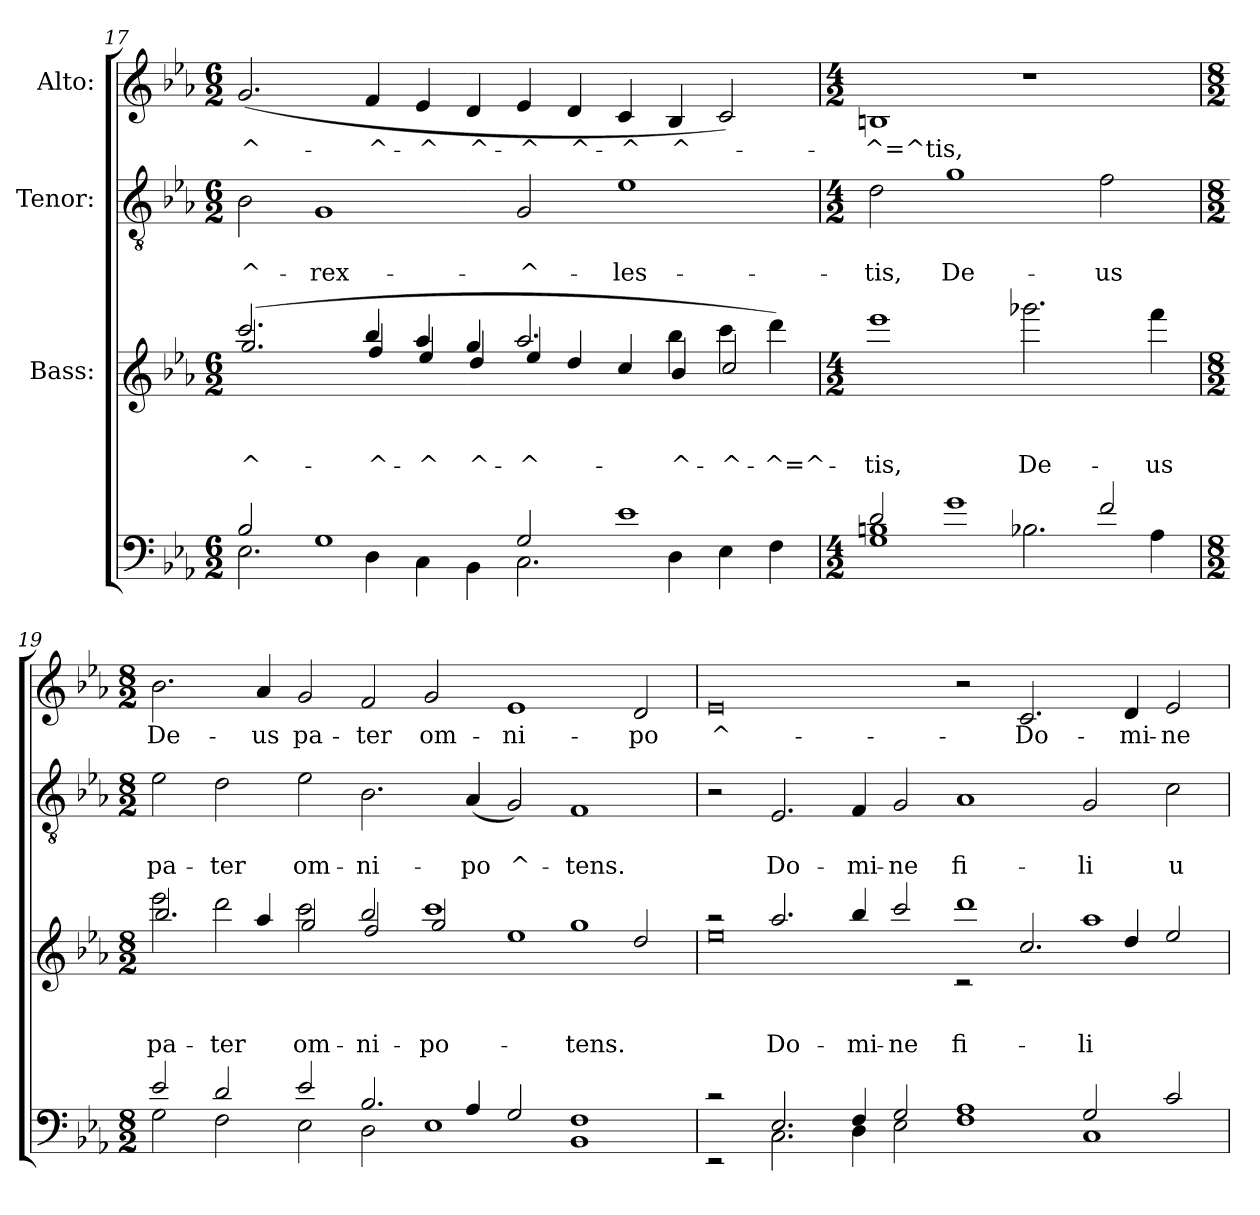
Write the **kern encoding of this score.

**kern	**kern	**text	**text	**text	**kern	**text	**text	**kern	**text
*part4	*part3	*part3	*part3	*part3	*part2	*part2	*part2	*part1	*part1
*staff4	*staff3	*staff3	*staff3	*staff3	*staff2	*staff2	*staff2	*staff1	*staff1
*	*I"Bass:	*	*	*	*I"Tenor:	*	*	*I"Alto:	*
!!LO:LB:g=z
*clefF4	*clefG2	*	*	*	*clefGv2	*	*	*clefG2	*
*	*ITrd7c12	*	*	*	*	*	*	*	*
*k[b-e-a-]	*k[b-e-a-]	*	*	*	*k[b-e-a-]	*	*	*k[b-e-a-]	*
*E-:	*E-:	*	*	*	*E-:	*	*	*E-:	*
*M6/2	*M6/2	*	*	*	*M6/2	*	*	*M6/2	*
=17	=17	=17	=17	=17	=17	=17	=17	=17	=17
*^	*	*	*	*	*	*	*	*	*
!	!	!	!	!	!LO:LY:b	!	!	!LO:LY:b	!	!LO:LY:b
*	*	*^	*	*	*	*	*	*	*	*
2B-/	2.E-\	(<2.cc/	2.g/	.	.	-^-	2B-\	.	-^-	(<2.g/	-^-
!	!	!	!	!	!	!	!	!	!LO:LY:b	!	!
1G	.	.	.	.	.	.	1G	.	-rex-	.	.
!	!	!	!	!	!	!LO:LY:b	!	!	!	!	!LO:LY:b
.	4D\	4b-/	4f/	.	.	-^-	.	.	.	4f/	-^-
!	!	!	!	!	!	!LO:LY:b	!	!	!	!	!LO:LY:b
.	4C\	4a-/	4e-/	.	.	-^	.	.	.	4e-/	-^
!	!	!	!	!	!	!LO:LY:b	!	!	!	!	!LO:LY:b
.	4BB-\	4g/	4d/	.	.	^-	.	.	.	4d/	^-
!	!	!	!	!	!	!LO:LY:b	!	!	!LO:LY:b	!	!LO:LY:b
2G/	2.C\	2.a-/	4e-/	.	.	-^-	2G/	.	-^-	4e-/	-^
!	!	!	!	!	!	!	!	!	!	!	!LO:LY:b
.	.	.	4d/	.	.	.	.	.	.	4d/	^-
!	!	!	!	!	!	!	!	!	!LO:LY:b	!	!LO:LY:b
1e-	.	.	4c/	.	.	.	1e-	.	-les-	4c/	-^
!	!	!	!	!	!	!LO:LY:b	!	!	!	!	!LO:LY:b
.	4D\	4b-\	4B-/	.	.	-^-	.	.	.	4B-/	^-
!	!	!	!	!	!	!LO:LY:b	!	!	!	!	!
.	4E-\	4cc\	2c/	.	.	-^-	.	.	.	2c/)	.
!	!	!	!	!	!	!LO:LY:b	!	!	!	!	!
.	4F\	4dd\)	.	.	.	-^=^-	.	.	.	.	.
*v	*v	*	*	*	*	*	*	*	*	*	*
*	*v	*v	*	*	*	*	*	*	*	*
=18	=18	=18	=18	=18	=18	=18	=18	=18	=18
*M4/2	*M4/2	*	*	*	*M4/2	*	*	*M4/2	*
*^	*	*	*	*	*	*	*	*	*
*	*^	*	*	*	*	*	*	*	*	*
!	!	!	!	!	!	!LO:LY:b	!	!	!LO:LY:b	!	!LO:LY:b
2d/	1G	1Bn	1ee-	.	.	-tis,	2d\	.	-tis,	1Bn	-^=^tis,
!	!	!	!	!	!	!	!	!	!LO:LY:b	!	!
1g	.	.	.	.	.	.	1g	.	De-	.	.
!	!	!	!	!	!	!LO:LY:b	!	!	!	!	!
.	2.B-X\	1ryy	2.gg-X\	.	.	De-	.	.	.	1r	.
!	!	!	!	!	!	!	!	!	!LO:LY:b	!	!
2f/	.	.	.	.	.	.	2f\	.	-us	.	.
!	!	!	!	!	!	!LO:LY:b	!	!	!	!	!
.	4A-\	.	4ff\	.	.	-us	.	.	.	.	.
*v	*v	*v	*	*	*	*	*	*	*	*	*
=19	=19	=19	=19	=19	=19	=19	=19	=19	=19
*M8/2	*M8/2	*	*	*	*M8/2	*	*	*M8/2	*
*^	*	*	*	*	*	*	*	*	*
!	!	!	!	!	!LO:LY:b	!	!	!LO:LY:b	!	!LO:LY:b
*	*	*^	*	*	*	*	*	*	*	*
2e-/	2G\	2ee-\	2.b-/	.	.	pa-	2e-\	.	pa-	2.b-\	De-
!	!	!	!	!	!	!LO:LY:b	!	!	!LO:LY:b	!	!
2d/	2F\	2dd\	.	.	.	-ter	2d\	.	-ter	.	.
!	!	!	!	!	!	!	!	!	!	!	!LO:LY:b
.	.	.	4a-/	.	.	.	.	.	.	4a-/	-us
!	!	!	!	!	!	!LO:LY:b	!	!	!LO:LY:b	!	!LO:LY:b
2e-/	2E-\	2cc\	2g/	.	.	om-	2e-\	.	om-	2g/	pa-
!	!	!	!	!	!	!LO:LY:b	!	!	!LO:LY:b	!	!LO:LY:b
2.B-/	2D\	2b-/	2f/	.	.	-ni-	2.B-\	.	-ni-	2f/	-ter
!	!	!	!	!	!	!LO:LY:b	!	!	!	!	!LO:LY:b
.	1E-	1cc	2g/	.	.	-po-	.	.	.	2g/	om-
!	!	!	!	!	!	!	!	!	!LO:LY:b	!	!
4A-/	.	.	.	.	.	.	(<4A-/	.	-po	.	.
!	!	!	!	!	!	!	!	!	!LO:LY:b	!	!LO:LY:b
2G/	.	.	1e-	.	.	.	2G/)	.	^-	1e-	-ni-
!	!	!	!	!	!	!LO:LY:b	!	!	!LO:LY:b	!	!
1F	1BB-	1g	.	.	.	-tens.	1F	.	-tens.	.	.
!	!	!	!	!	!	!	!	!	!	!	!LO:LY:b
.	.	.	2d/	.	.	.	.	.	.	2d/	-po
!!LO:LB:g=z
=20	=20	=20	=20	=20	=20	=20	=20	=20	=20	=20	=20
!	!	!	!	!	!	!	!	!	!	!	!LO:LY:b
2rc	2rEE	2raa	0e-	.	.	.	2r	.	.	0e-	^-
!	!	!	!	!	!	!LO:LY:b	!	!	!LO:LY:b	!	!
2.E-/	2.C\	2.a-/	.	.	.	Do-	2.E-/	.	Do-	.	.
!	!	!	!	!	!	!LO:LY:b	!	!	!LO:LY:b	!	!
4F/	4D\	4b-/	.	.	.	-mi-	4F/	.	-mi-	.	.
!	!	!	!	!	!	!LO:LY:b	!	!	!LO:LY:b	!	!
2G/	2E-\	2cc/	.	.	.	-ne	2G/	.	-ne	.	.
!	!	!	!	!	!	!LO:LY:b	!	!	!LO:LY:b	!	!
1A-	1F	1dd	2rc	.	.	fi-	1A-	.	fi-	2r	.
!	!	!	!	!	!	!	!	!	!	!	!LO:LY:b
.	.	.	2.c/	.	.	.	.	.	.	2.c/	-Do-
!	!	!	!	!	!	!LO:LY:b	!	!	!LO:LY:b	!	!
2G/	1C	1a-	.	.	.	-li	2G/	.	-li	.	.
!	!	!	!	!	!	!	!	!	!	!	!LO:LY:b
.	.	.	4d/	.	.	.	.	.	.	4d/	-mi-
!	!	!	!	!	!	!	!	!	!LO:LY:b	!	!LO:LY:b
2c/	.	.	2e-/	.	.	.	2c\	.	u-	2e-/	-ne
*v	*v	*	*	*	*	*	*	*	*	*	*
*	*v	*v	*	*	*	*	*	*	*	*
=	=	=	=	=	=	=	=	=	=
*-	*-	*-	*-	*-	*-	*-	*-	*-	*-
